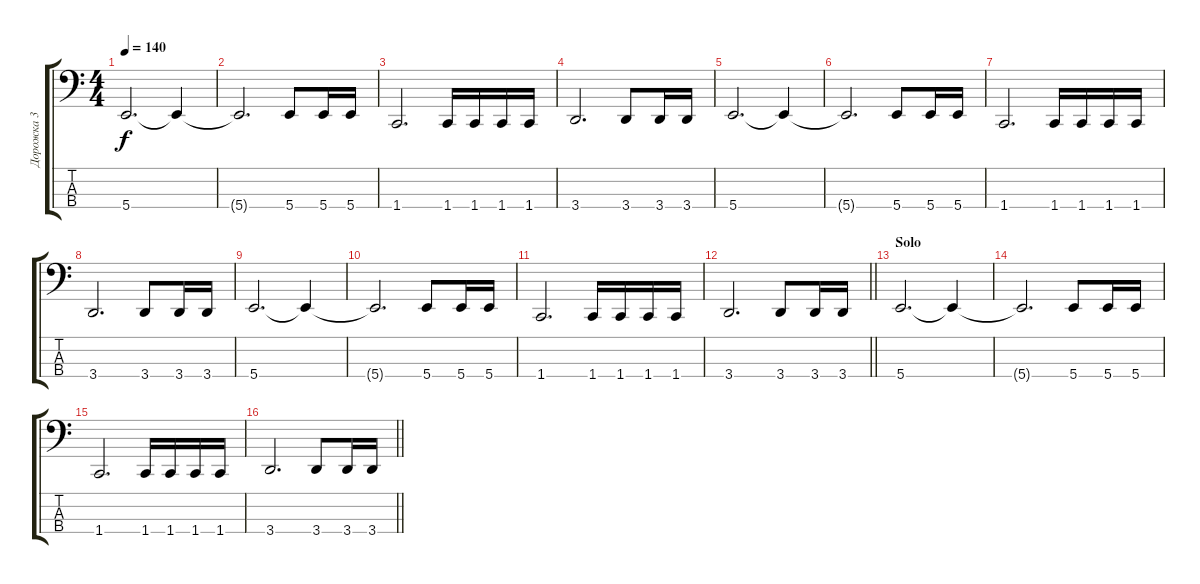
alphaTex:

\track ("Дорожка 3" "Дорожка 3") {instrument electricbassfinger}
\staff {score tabs}
\tuning (E2 B1 Gb1 B0) {hide}
\ts (4 4)
\tempo 140
\clef f4
\ks c
5.4.2{d dy f} 5.4{t}.4 |
5.4{t}.2{d} 5.4.8 5.4.16 5.4.16 |
1.4.2{d} 1.4.16 1.4.16 1.4.16 1.4.16 |
3.4.2{d} 3.4.8 3.4.16 3.4.16 |
5.4.2{d} 5.4{t}.4 |
5.4{t}.2{d} 5.4.8 5.4.16 5.4.16 |
1.4.2{d} 1.4.16 1.4.16 1.4.16 1.4.16 |
3.4.2{d} 3.4.8 3.4.16 3.4.16 |
5.4.2{d} 5.4{t}.4 |
5.4{t}.2{d} 5.4.8 5.4.16 5.4.16 |
1.4.2{d} 1.4.16 1.4.16 1.4.16 1.4.16 |
\barLineRight lightlight
3.4.2{d} 3.4.8 3.4.16 3.4.16 |
\section ("" "Solo")
5.4.2{d} 5.4{t}.4 |
5.4{t}.2{d} 5.4.8 5.4.16 5.4.16 |
1.4.2{d} 1.4.16 1.4.16 1.4.16 1.4.16 |
\barLineRight lightlight
3.4.2{d} 3.4.8 3.4.16 3.4.16
